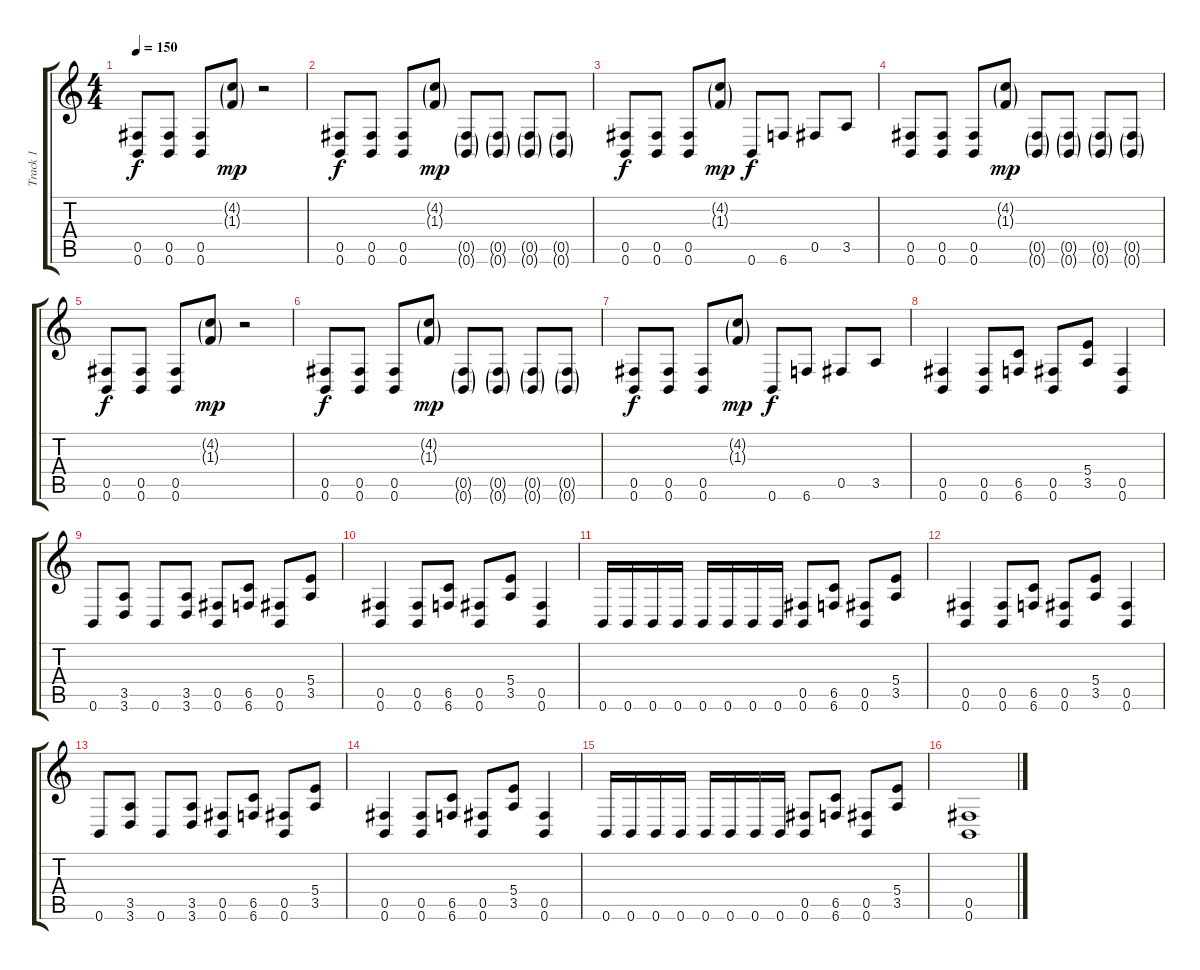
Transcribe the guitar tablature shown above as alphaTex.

\track ("Track 1" "Track 1") {instrument distortionguitar}
\staff {score tabs}
\tuning (Db4 Ab3 E3 B2 Gb2 B1) {hide}
\ts (4 4)
\tempo 150
\clef g2
\ks c
(0.5 0.6).8{dy f} (0.5 0.6).8 (0.5 0.6).8 (4.2{g} 1.3{g}).8{dy mp} r.2 |
(0.5 0.6).8{dy f} (0.5 0.6).8 (0.5 0.6).8 (4.2{g} 1.3{g}).8{dy mp} (0.5{g} 0.6{g}).8 (0.5{g} 0.6{g}).8 (0.5{g} 0.6{g}).8 (0.5{g} 0.6{g}).8 |
(0.5 0.6).8{dy f} (0.5 0.6).8 (0.5 0.6).8 (4.2{g} 1.3{g}).8{dy mp} 0.6.8{dy f} 6.6.8 0.5.8 3.5.8 |
(0.5 0.6).8 (0.5 0.6).8 (0.5 0.6).8 (4.2{g} 1.3{g}).8{dy mp} (0.5{g} 0.6{g}).8 (0.5{g} 0.6{g}).8 (0.5{g} 0.6{g}).8 (0.5{g} 0.6{g}).8 |
(0.5 0.6).8{dy f} (0.5 0.6).8 (0.5 0.6).8 (4.2{g} 1.3{g}).8{dy mp} r.2 |
(0.5 0.6).8{dy f} (0.5 0.6).8 (0.5 0.6).8 (4.2{g} 1.3{g}).8{dy mp} (0.5{g} 0.6{g}).8 (0.5{g} 0.6{g}).8 (0.5{g} 0.6{g}).8 (0.5{g} 0.6{g}).8 |
(0.5 0.6).8{dy f} (0.5 0.6).8 (0.5 0.6).8 (4.2{g} 1.3{g}).8{dy mp} 0.6.8{dy f} 6.6.8 0.5.8 3.5.8 |
(0.5 0.6).4 (0.5 0.6).8 (6.5 6.6).8 (0.5 0.6).8 (5.4 3.5).8 (0.5 0.6).4 |
0.6.8 (3.5 3.6).8 0.6.8 (3.5 3.6).8 (0.5 0.6).8 (6.5 6.6).8 (0.5 0.6).8 (5.4 3.5).8 |
(0.5 0.6).4 (0.5 0.6).8 (6.5 6.6).8 (0.5 0.6).8 (5.4 3.5).8 (0.5 0.6).4 |
0.6.16 0.6.16 0.6.16 0.6.16 0.6.16 0.6.16 0.6.16 0.6.16 (0.5 0.6).8 (6.5 6.6).8 (0.5 0.6).8 (5.4 3.5).8 |
(0.5 0.6).4 (0.5 0.6).8 (6.5 6.6).8 (0.5 0.6).8 (5.4 3.5).8 (0.5 0.6).4 |
0.6.8 (3.5 3.6).8 0.6.8 (3.5 3.6).8 (0.5 0.6).8 (6.5 6.6).8 (0.5 0.6).8 (5.4 3.5).8 |
(0.5 0.6).4 (0.5 0.6).8 (6.5 6.6).8 (0.5 0.6).8 (5.4 3.5).8 (0.5 0.6).4 |
0.6.16 0.6.16 0.6.16 0.6.16 0.6.16 0.6.16 0.6.16 0.6.16 (0.5 0.6).8 (6.5 6.6).8 (0.5 0.6).8 (5.4 3.5).8 |
(0.5 0.6).1
